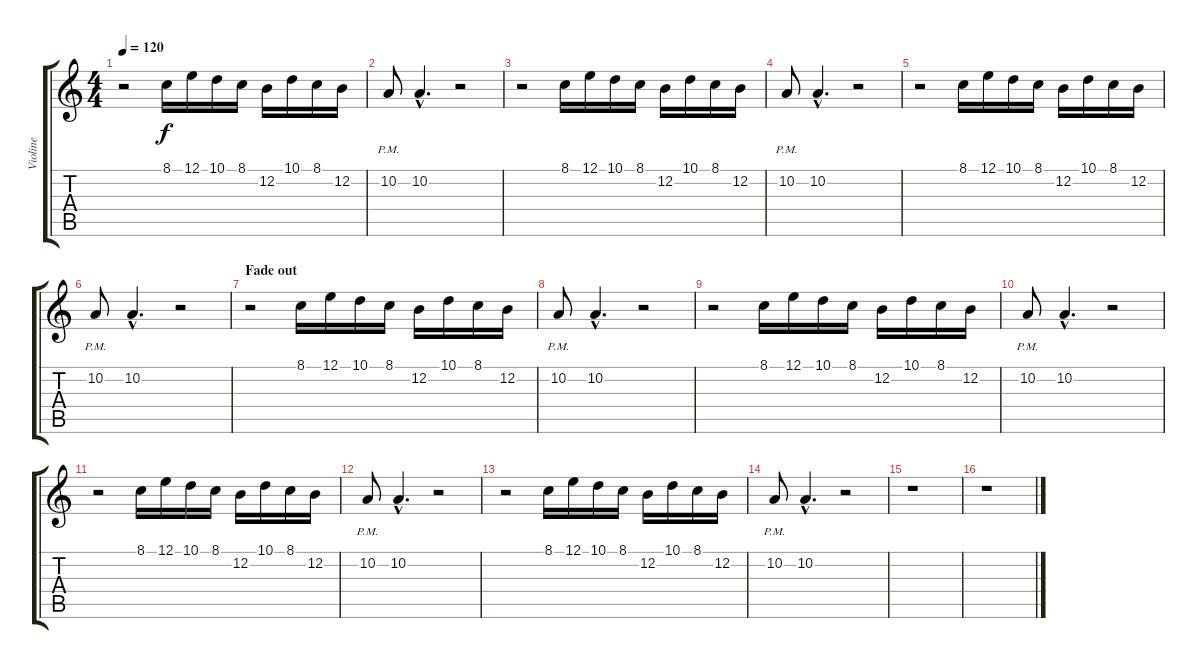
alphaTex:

\track ("Violine" "Violine") {instrument violin}
\staff {score tabs}
\tuning (E4 B3 G3 D3 A2 E2) {hide}
\ts (4 4)
\tempo 120
\clef g2
\ks c
r.2{dy f} 8.1.16 12.1.16 10.1.16 8.1.16 12.2.16 10.1.16 8.1.16 12.2.16 |
10.2{pm}.8 10.2{hac}.4{d} r.2 |
r.2 8.1.16 12.1.16 10.1.16 8.1.16 12.2.16 10.1.16 8.1.16 12.2.16 |
10.2{pm}.8 10.2{hac}.4{d} r.2 |
r.2 8.1.16 12.1.16 10.1.16 8.1.16 12.2.16 10.1.16 8.1.16 12.2.16 |
10.2{pm}.8 10.2{hac}.4{d} r.2 |
\section ("" "Fade out")
r.2 8.1.16 12.1.16 10.1.16 8.1.16 12.2.16 10.1.16 8.1.16 12.2.16 |
10.2{pm}.8 10.2{hac}.4{d} r.2 |
r.2 8.1.16 12.1.16 10.1.16 8.1.16 12.2.16 10.1.16 8.1.16 12.2.16 |
10.2{pm}.8 10.2{hac}.4{d} r.2 |
r.2 8.1.16 12.1.16 10.1.16 8.1.16 12.2.16 10.1.16 8.1.16 12.2.16 |
10.2{pm}.8 10.2{hac}.4{d} r.2 |
r.2 8.1.16 12.1.16 10.1.16 8.1.16 12.2.16 10.1.16 8.1.16 12.2.16 |
10.2{pm}.8 10.2{hac}.4{d} r.2 |
r.1 |
r.1
